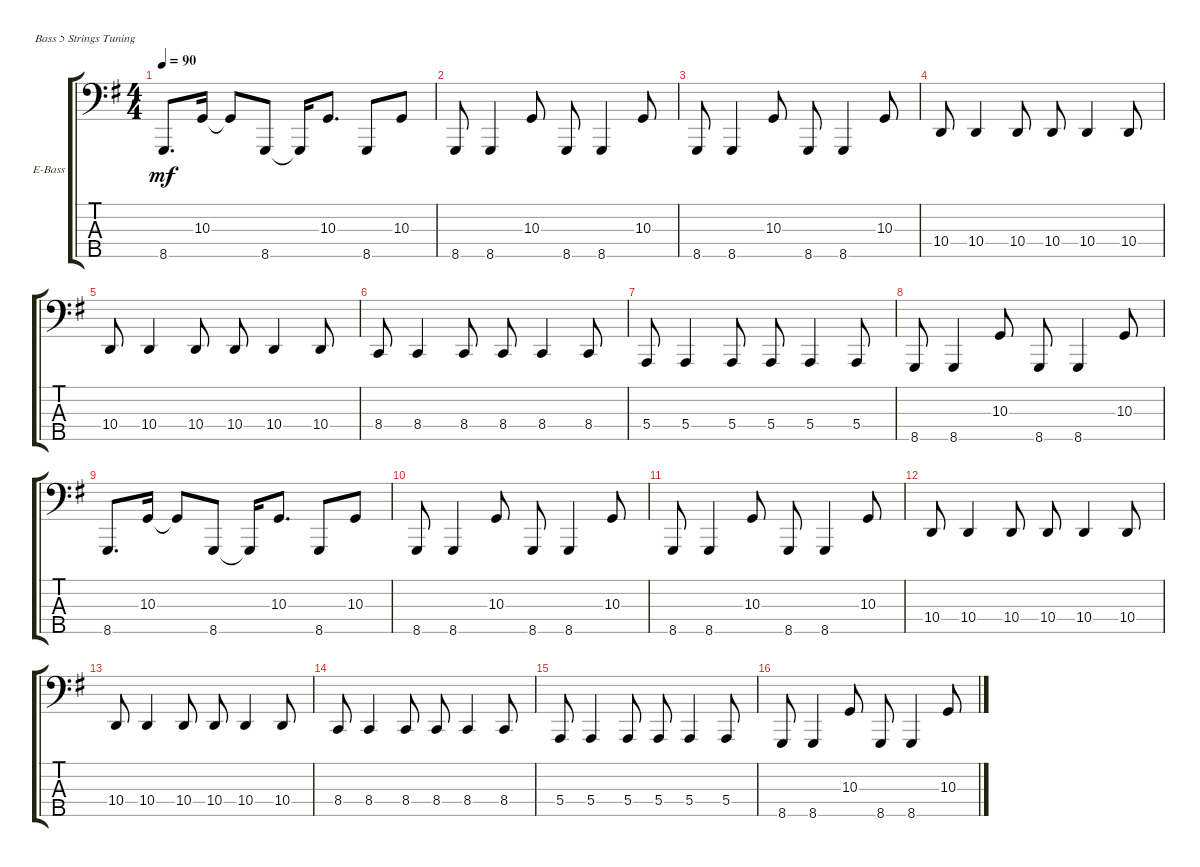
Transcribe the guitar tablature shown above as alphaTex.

\defaultSystemsLayout 4
\bracketExtendMode groupsimilarinstruments
\firstSystemTrackNameOrientation horizontal
\otherSystemsTrackNameOrientation horizontal
\track ("Electric Bass" "E-Bass") {instrument electricbassfinger}
\staff {score tabs}
\tuning (G2 D2 A1 E1 B0)
\displaytranspose 0
\ts (4 4)
\tempo 90
\clef f4
\ks g
8.5.8{d dy mf} 10.3.16 10.3{t}.8 8.5.8 8.5{t}.16 10.3.8{d} 8.5.8 10.3.8 |
8.5.8 8.5.4 10.3.8 8.5.8 8.5.4 10.3.8 |
8.5.8 8.5.4 10.3.8 8.5.8 8.5.4 10.3.8 |
10.4.8 10.4.4 10.4.8 10.4.8 10.4.4 10.4.8 |
10.4.8 10.4.4 10.4.8 10.4.8 10.4.4 10.4.8 |
8.4.8 8.4.4 8.4.8 8.4.8 8.4.4 8.4.8 |
5.4.8 5.4.4 5.4.8 5.4.8 5.4.4 5.4.8 |
8.5.8 8.5.4 10.3.8 8.5.8 8.5.4 10.3.8 |
8.5.8{d} 10.3.16 10.3{t}.8 8.5.8 8.5{t}.16 10.3.8{d} 8.5.8 10.3.8 |
8.5.8 8.5.4 10.3.8 8.5.8 8.5.4 10.3.8 |
8.5.8 8.5.4 10.3.8 8.5.8 8.5.4 10.3.8 |
10.4.8 10.4.4 10.4.8 10.4.8 10.4.4 10.4.8 |
10.4.8 10.4.4 10.4.8 10.4.8 10.4.4 10.4.8 |
8.4.8 8.4.4 8.4.8 8.4.8 8.4.4 8.4.8 |
5.4.8 5.4.4 5.4.8 5.4.8 5.4.4 5.4.8 |
8.5.8 8.5.4 10.3.8 8.5.8 8.5.4 10.3.8
